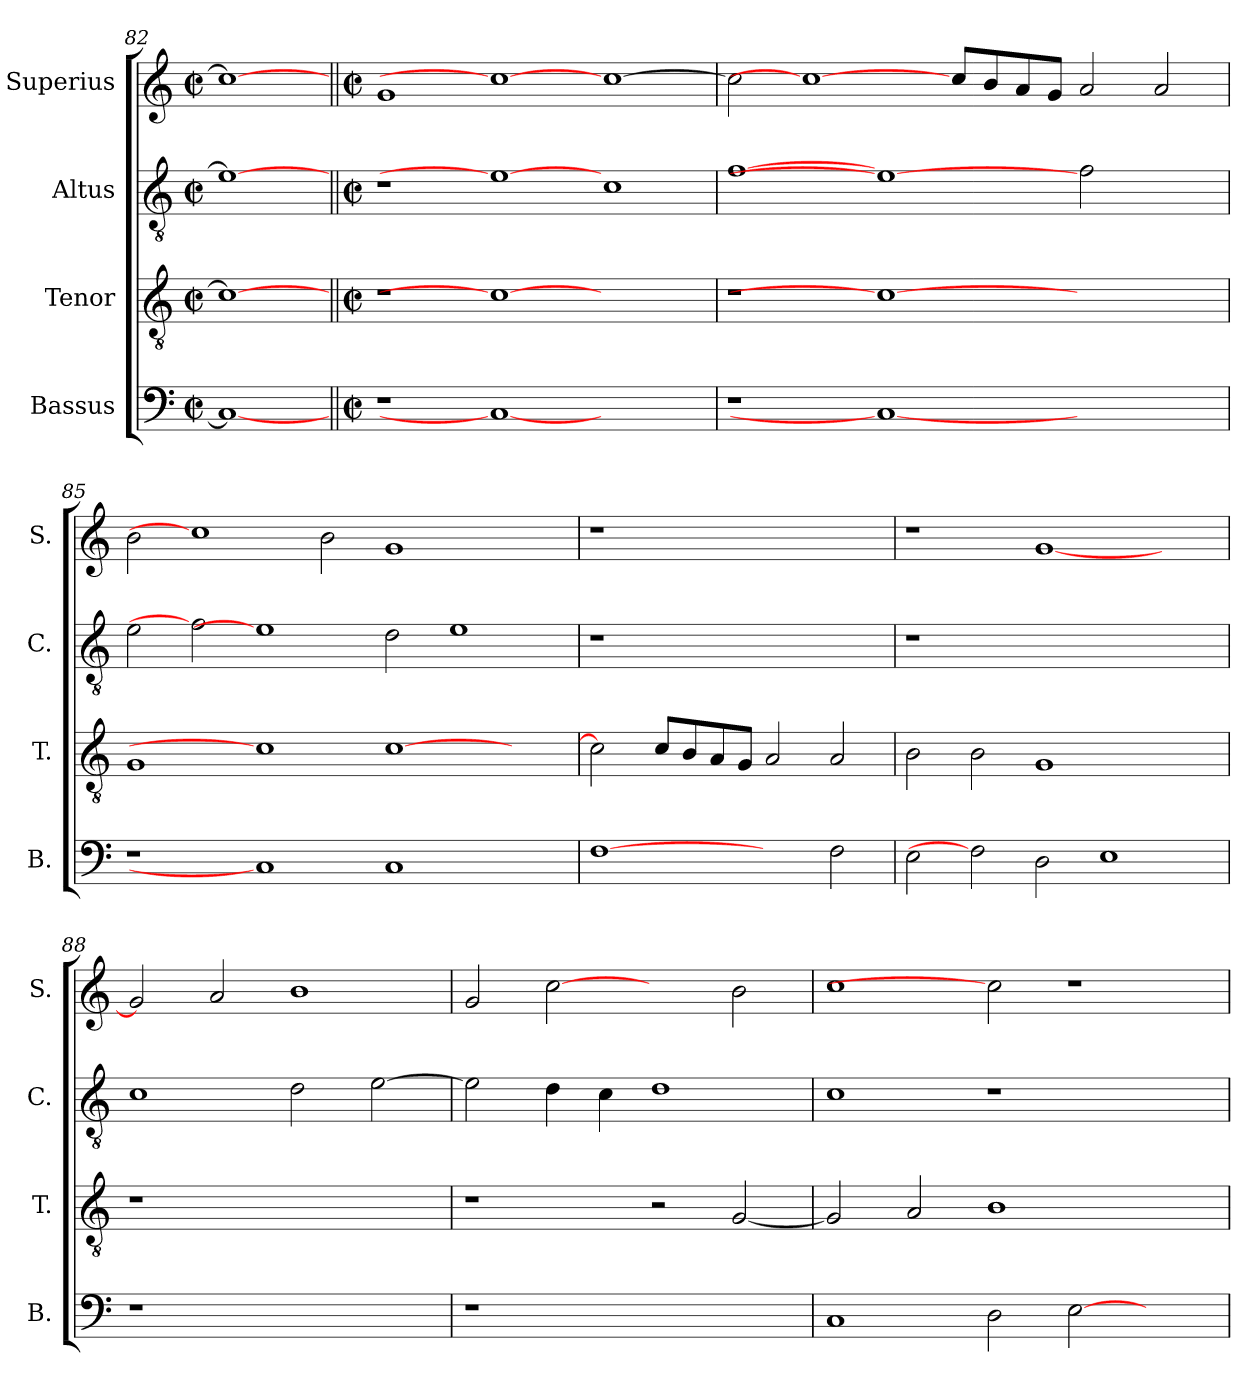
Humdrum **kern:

**kern	**kern	**kern	**kern
*part4	*part3	*part2	*part1
*staff4	*staff3	*staff2	*staff1
*I"Bassus	*I"Tenor	*I"Altus	*I"Superius
*I'B.	*I'T.	*I'C.	*I'S.
*clefF4	*clefGv2	*clefGv2	*clefG2
*	*ITrd7c12	*ITrd7c12	*
*k[]	*k[]	*k[]	*k[]
*C:	*C:	*C:	*C:
*M2/2	*M2/2	*M2/2	*M2/2
*met(c|)	*met(c|)	*met(c|)	*met(c|)
=82	=82	=82	=82
1Ci_<	1Ci_>	1Ei_>	1cci_>
!!LO:PB:g=z
=83||	=83||	=83||	=83||
*M2/2	*M2/2	*M2/2	*M2/2
*met(c|)	*met(c|)	*met(c|)	*met(c|)
!LO:N:vis=1	!LO:N:vis=1	!	!
1r	1r	1r	1gi
1Ci_	1Ci_	1Ei_	1cci_
1ryy	1ryy	1Ci	[>1cci
=84	=84	=84	=84
!LO:N:vis=1	!LO:N:vis=1	!	!
1r	1r	[1Fi	2cci\]
.	.	.	1cci_
1Ci_	1Ci_	1Ei_	.
.	.	.	8cci/L
.	.	.	8bi/
.	.	.	8ai/
.	.	.	8gi/J
1ryy	1ryy	2Fi\	2ai/
.	.	2ryy	2ai/
=85	=85	=85	=85
1r	1GGi	2Ei\	2bi\
.	.	2Fi]	1cci]
1Ci]	1Ci]	1Ei]	.
.	.	.	2bi\
1Ci	[>1Ci	2Di\	1gi
.	.	1Ei	.
2ryy	2ryy	.	2ryy
=86	=86	=86	=86
!	!	!LO:N:vis=1	!LO:N:vis=1
[1Fi	2Ci\]	1r	1r
.	8Ci/L	.	.
.	8BBi/	.	.
.	8AAi/	.	.
.	8GGi/J	.	.
2ryy	2AAi/	1ryy	1ryy
2Fi\	2AAi/	.	.
=87	=87	=87	=87
!	!	!LO:N:vis=1	!
2Ei\	2BBi\	1r	1r
2Fi]	2BBi\	.	.
2Di\	1GGi	1.ryy	[<1gi
1Ei	.	.	.
.	2ryy	.	2ryy
!!LO:LB:g=z
=88	=88	=88	=88
!LO:N:vis=1	!LO:N:vis=1	!	!
1r	1r	1Ci	2gi/]
.	.	.	2ai/
1ryy	1ryy	2Di\	1bi
.	.	[>2Ei\	.
=89	=89	=89	=89
!LO:N:vis=1	!	!	!
1r	1r	2Ei\]	2gi/
.	.	4Di\	[2cci
.	.	4Ci\	.
1ryy	2r	1Di	2ryy
.	[<2GGi/	.	2bi\
=90	=90	=90	=90
1Ci	2GGi/]	1Ci	1cci
.	2AAi/	.	.
2Di\	1BBi	1r	2cci]
[>2Ei\	.	.	1r
2ryy	2ryy	2ryy	.
=	=	=	=
*-	*-	*-	*-
